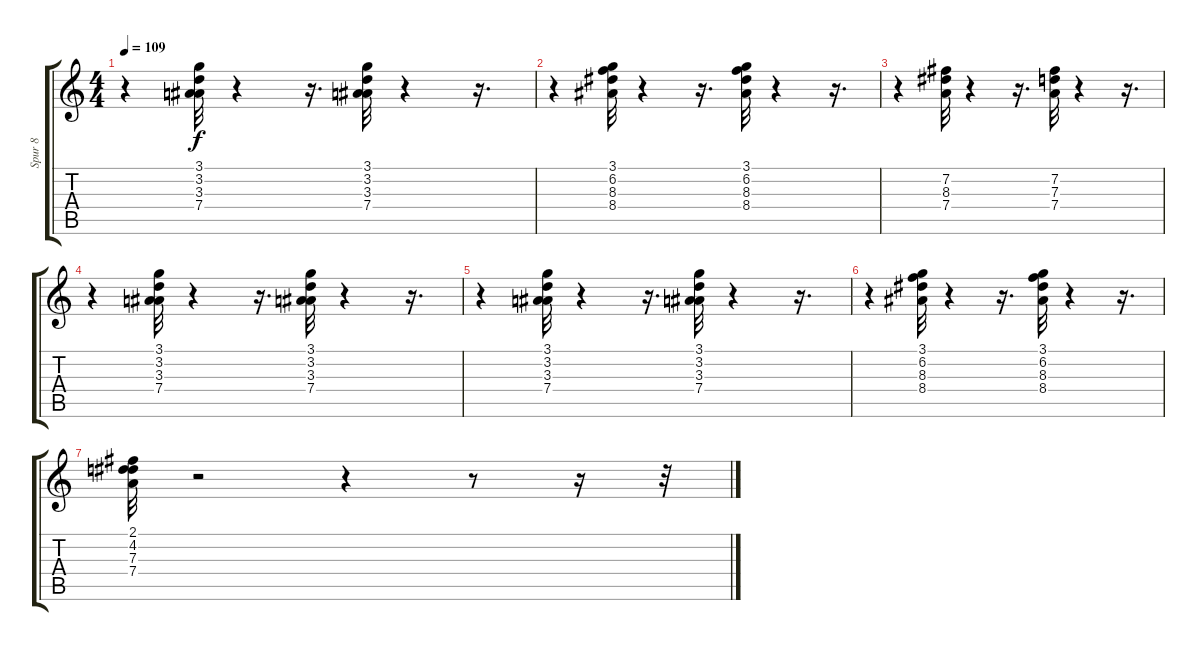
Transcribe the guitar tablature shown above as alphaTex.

\track ("Spur 8" "Spur 8") {instrument electricguitarjazz}
\staff {score tabs}
\tuning (E4 B3 G3 D3 A2 E2) {hide}
\ts (4 4)
\tempo 109
\clef g2
\ks c
r.4{dy f} (3.1 3.2 3.3 7.4).32 r.4 r.16{d} (3.1 3.2 3.3 7.4).32 r.4 r.16{d} |
r.4 (3.1 6.2 8.3 8.4).32 r.4 r.16{d} (3.1 6.2 8.3 8.4).32 r.4 r.16{d} |
r.4 (7.2 8.3 7.4).32 r.4 r.16{d} (7.2 7.3 7.4).32 r.4 r.16{d} |
r.4 (3.1 3.2 3.3 7.4).32 r.4 r.16{d} (3.1 3.2 3.3 7.4).32 r.4 r.16{d} |
r.4 (3.1 3.2 3.3 7.4).32 r.4 r.16{d} (3.1 3.2 3.3 7.4).32 r.4 r.16{d} |
r.4 (3.1 6.2 8.3 8.4).32 r.4 r.16{d} (3.1 6.2 8.3 8.4).32 r.4 r.16{d} |
(2.1 4.2 7.3 7.4).32 r.2 r.4 r.8 r.16 r.32
